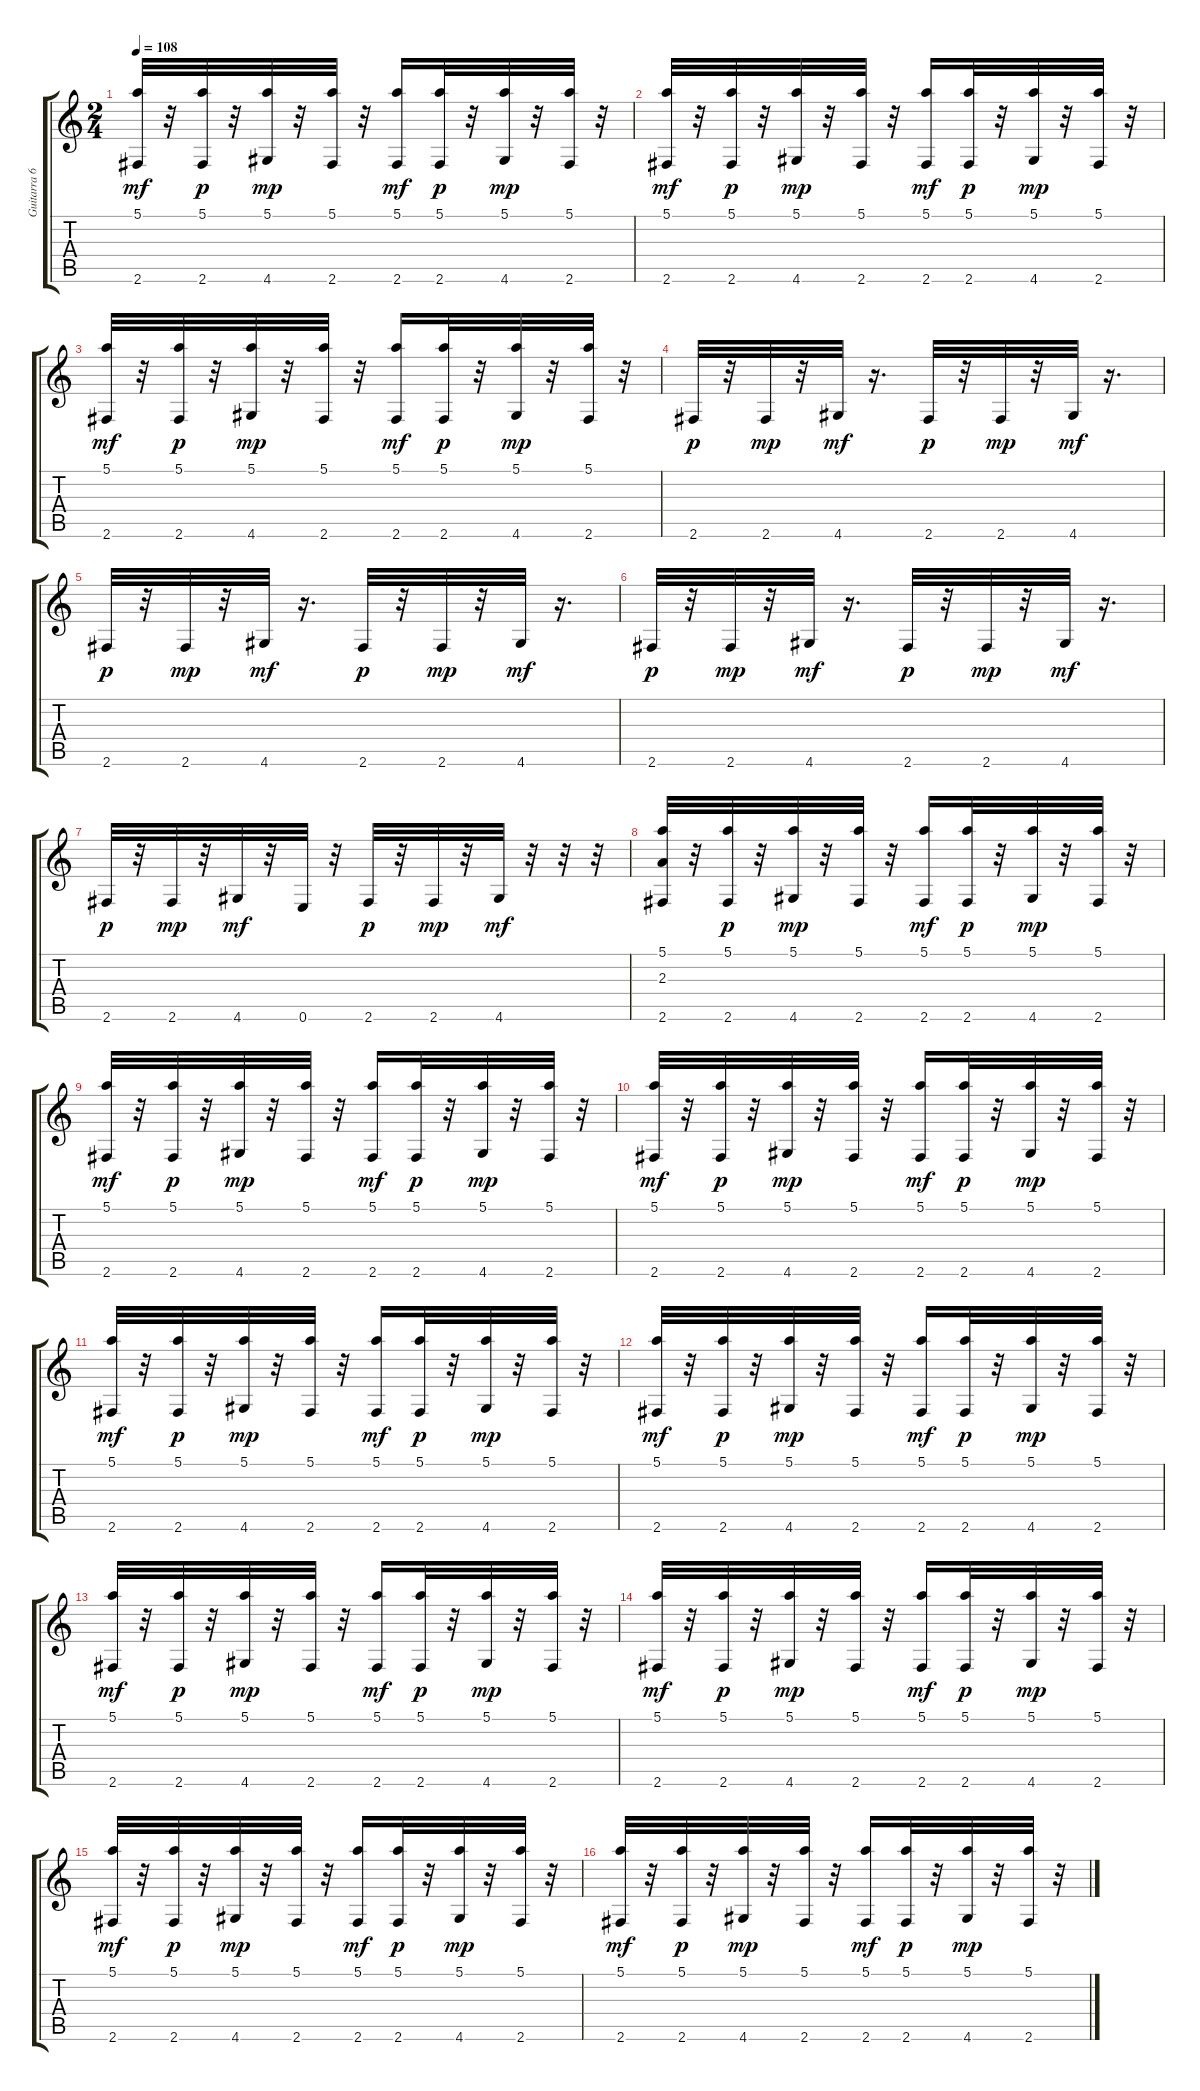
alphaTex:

\track ("Guitarra 6" "Guitarra 6") {instrument acousticguitarsteel}
\staff {score tabs}
\tuning (E4 B3 G3 D3 A2 E2) {hide}
\ts (2 4)
\tempo 108
\clef g2
\ks c
(5.1 2.6).32{dy mf} r.32 (5.1 2.6).32{dy p} r.32 (5.1 4.6).32{dy mp} r.32 (5.1 2.6).32 r.32 (5.1 2.6).16{dy mf} (5.1 2.6).32{dy p} r.32 (5.1 4.6).32{dy mp} r.32 (5.1 2.6).32 r.32 |
(5.1 2.6).32{dy mf} r.32 (5.1 2.6).32{dy p} r.32 (5.1 4.6).32{dy mp} r.32 (5.1 2.6).32 r.32 (5.1 2.6).16{dy mf} (5.1 2.6).32{dy p} r.32 (5.1 4.6).32{dy mp} r.32 (5.1 2.6).32 r.32 |
(5.1 2.6).32{dy mf} r.32 (5.1 2.6).32{dy p} r.32 (5.1 4.6).32{dy mp} r.32 (5.1 2.6).32 r.32 (5.1 2.6).16{dy mf} (5.1 2.6).32{dy p} r.32 (5.1 4.6).32{dy mp} r.32 (5.1 2.6).32 r.32 |
2.6.32{dy p} r.32 2.6.32{dy mp} r.32 4.6.32{dy mf} r.16{d} 2.6.32{dy p} r.32 2.6.32{dy mp} r.32 4.6.32{dy mf} r.16{d} |
2.6.32{dy p} r.32 2.6.32{dy mp} r.32 4.6.32{dy mf} r.16{d} 2.6.32{dy p} r.32 2.6.32{dy mp} r.32 4.6.32{dy mf} r.16{d} |
2.6.32{dy p} r.32 2.6.32{dy mp} r.32 4.6.32{dy mf} r.16{d} 2.6.32{dy p} r.32 2.6.32{dy mp} r.32 4.6.32{dy mf} r.16{d} |
2.6.32{dy p} r.32 2.6.32{dy mp} r.32 4.6.32{dy mf} r.32 0.6.32 r.32 2.6.32{dy p} r.32 2.6.32{dy mp} r.32 4.6.32{dy mf} r.32 r.32 r.32 |
(5.1 2.3 2.6).32 r.32 (5.1 2.6).32{dy p} r.32 (5.1 4.6).32{dy mp} r.32 (5.1 2.6).32 r.32 (5.1 2.6).16{dy mf} (5.1 2.6).32{dy p} r.32 (5.1 4.6).32{dy mp} r.32 (5.1 2.6).32 r.32 |
(5.1 2.6).32{dy mf} r.32 (5.1 2.6).32{dy p} r.32 (5.1 4.6).32{dy mp} r.32 (5.1 2.6).32 r.32 (5.1 2.6).16{dy mf} (5.1 2.6).32{dy p} r.32 (5.1 4.6).32{dy mp} r.32 (5.1 2.6).32 r.32 |
(5.1 2.6).32{dy mf} r.32 (5.1 2.6).32{dy p} r.32 (5.1 4.6).32{dy mp} r.32 (5.1 2.6).32 r.32 (5.1 2.6).16{dy mf} (5.1 2.6).32{dy p} r.32 (5.1 4.6).32{dy mp} r.32 (5.1 2.6).32 r.32 |
(5.1 2.6).32{dy mf} r.32 (5.1 2.6).32{dy p} r.32 (5.1 4.6).32{dy mp} r.32 (5.1 2.6).32 r.32 (5.1 2.6).16{dy mf} (5.1 2.6).32{dy p} r.32 (5.1 4.6).32{dy mp} r.32 (5.1 2.6).32 r.32 |
(5.1 2.6).32{dy mf} r.32 (5.1 2.6).32{dy p} r.32 (5.1 4.6).32{dy mp} r.32 (5.1 2.6).32 r.32 (5.1 2.6).16{dy mf} (5.1 2.6).32{dy p} r.32 (5.1 4.6).32{dy mp} r.32 (5.1 2.6).32 r.32 |
(5.1 2.6).32{dy mf} r.32 (5.1 2.6).32{dy p} r.32 (5.1 4.6).32{dy mp} r.32 (5.1 2.6).32 r.32 (5.1 2.6).16{dy mf} (5.1 2.6).32{dy p} r.32 (5.1 4.6).32{dy mp} r.32 (5.1 2.6).32 r.32 |
(5.1 2.6).32{dy mf} r.32 (5.1 2.6).32{dy p} r.32 (5.1 4.6).32{dy mp} r.32 (5.1 2.6).32 r.32 (5.1 2.6).16{dy mf} (5.1 2.6).32{dy p} r.32 (5.1 4.6).32{dy mp} r.32 (5.1 2.6).32 r.32 |
(5.1 2.6).32{dy mf} r.32 (5.1 2.6).32{dy p} r.32 (5.1 4.6).32{dy mp} r.32 (5.1 2.6).32 r.32 (5.1 2.6).16{dy mf} (5.1 2.6).32{dy p} r.32 (5.1 4.6).32{dy mp} r.32 (5.1 2.6).32 r.32 |
(5.1 2.6).32{dy mf} r.32 (5.1 2.6).32{dy p} r.32 (5.1 4.6).32{dy mp} r.32 (5.1 2.6).32 r.32 (5.1 2.6).16{dy mf} (5.1 2.6).32{dy p} r.32 (5.1 4.6).32{dy mp} r.32 (5.1 2.6).32 r.32
